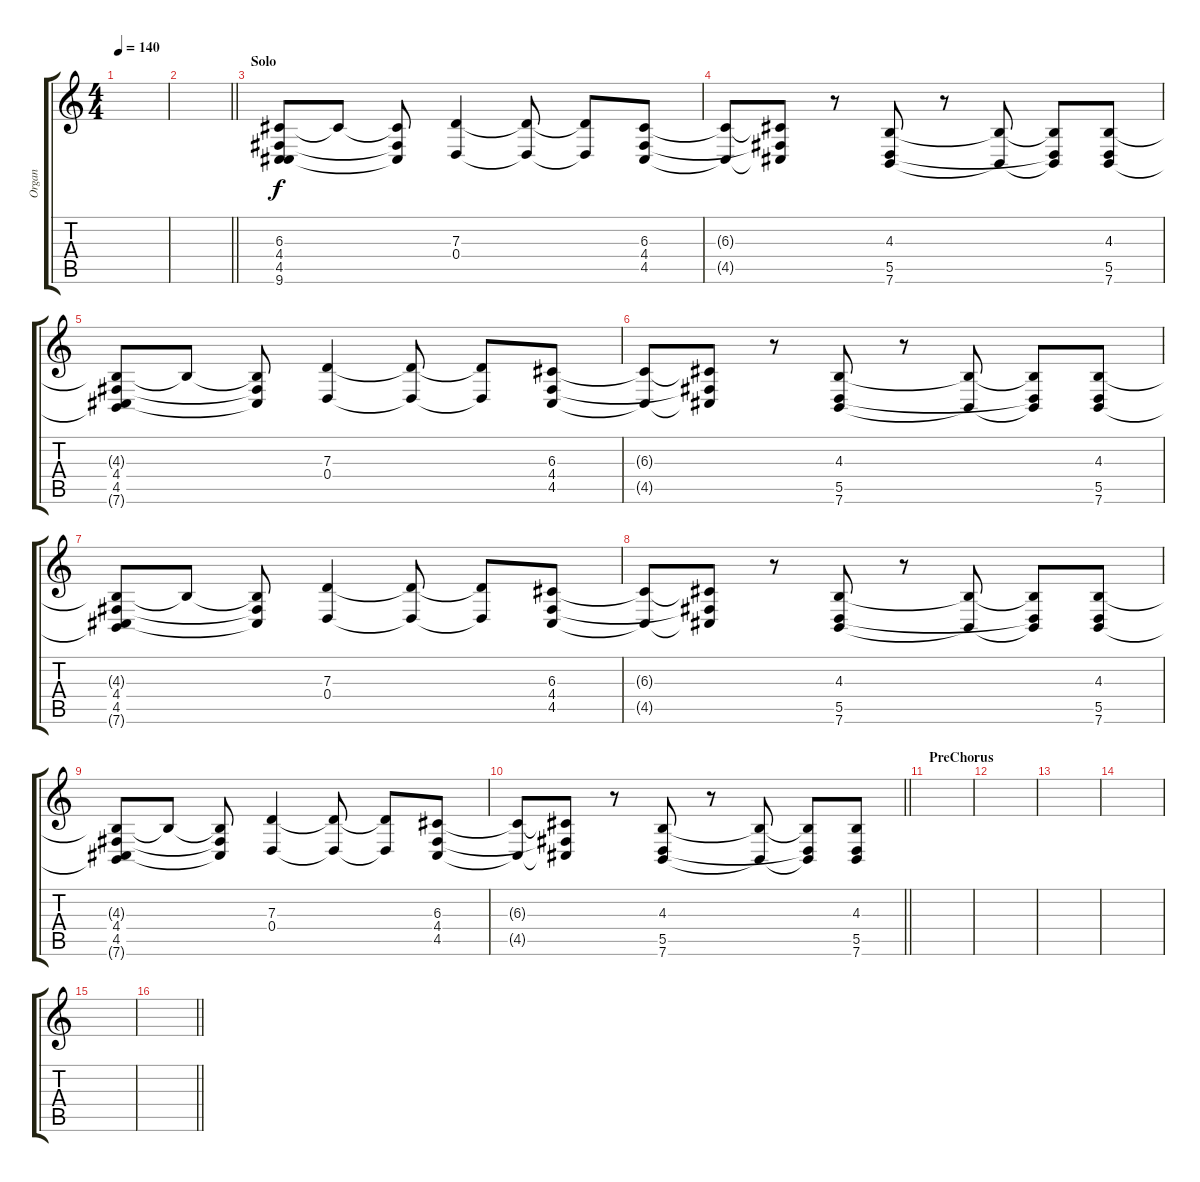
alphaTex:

\track ("Organ" "Organ") {instrument rockorgan}
\staff {score tabs}
\tuning (E4 B3 G3 D3 A2 E2) {hide}
\ts (4 4)
\tempo 140
\clef g2
\ks c
|
\barLineRight lightlight
|
\section ("" "Solo")
(6.3 4.4 4.5 9.6).8 6.3{t}.8 (6.3{t} 4.4{t} 4.5{t}).8 (7.3 0.4).4 (7.3{t} 0.4{t}).8 (7.3{t} 0.4{t}).8 (6.3 4.4 4.5).8 |
(6.3{t} 4.5{t}).8 (6.3{t} 4.4{t} 4.5{t}).8 r.8 (4.3 5.5 7.6).8 r.8 (4.3{t} 7.6{t}).8 (4.3{t} 5.5{t} 7.6{t}).8 (4.3 5.5 7.6).8 |
(4.3{t} 4.4 4.5 7.6{t}).8 4.3{t}.8 (4.3{t} 4.4{t} 4.5{t}).8 (7.3 0.4).4 (7.3{t} 0.4{t}).8 (7.3{t} 0.4{t}).8 (6.3 4.4 4.5).8 |
(6.3{t} 4.5{t}).8 (6.3{t} 4.4{t} 4.5{t}).8 r.8 (4.3 5.5 7.6).8 r.8 (4.3{t} 7.6{t}).8 (4.3{t} 5.5{t} 7.6{t}).8 (4.3 5.5 7.6).8 |
(4.3{t} 4.4 4.5 7.6{t}).8 4.3{t}.8 (4.3{t} 4.4{t} 4.5{t}).8 (7.3 0.4).4 (7.3{t} 0.4{t}).8 (7.3{t} 0.4{t}).8 (6.3 4.4 4.5).8 |
(6.3{t} 4.5{t}).8 (6.3{t} 4.4{t} 4.5{t}).8 r.8 (4.3 5.5 7.6).8 r.8 (4.3{t} 7.6{t}).8 (4.3{t} 5.5{t} 7.6{t}).8 (4.3 5.5 7.6).8 |
(4.3{t} 4.4 4.5 7.6{t}).8 4.3{t}.8 (4.3{t} 4.4{t} 4.5{t}).8 (7.3 0.4).4 (7.3{t} 0.4{t}).8 (7.3{t} 0.4{t}).8 (6.3 4.4 4.5).8 |
\barLineRight lightlight
(6.3{t} 4.5{t}).8 (6.3{t} 4.4{t} 4.5{t}).8 r.8 (4.3 5.5 7.6).8 r.8 (4.3{t} 7.6{t}).8 (4.3{t} 5.5{t} 7.6{t}).8 (4.3 5.5 7.6).8 |
\section ("" "PreChorus")
|
|
|
|
|
\barLineRight lightlight
